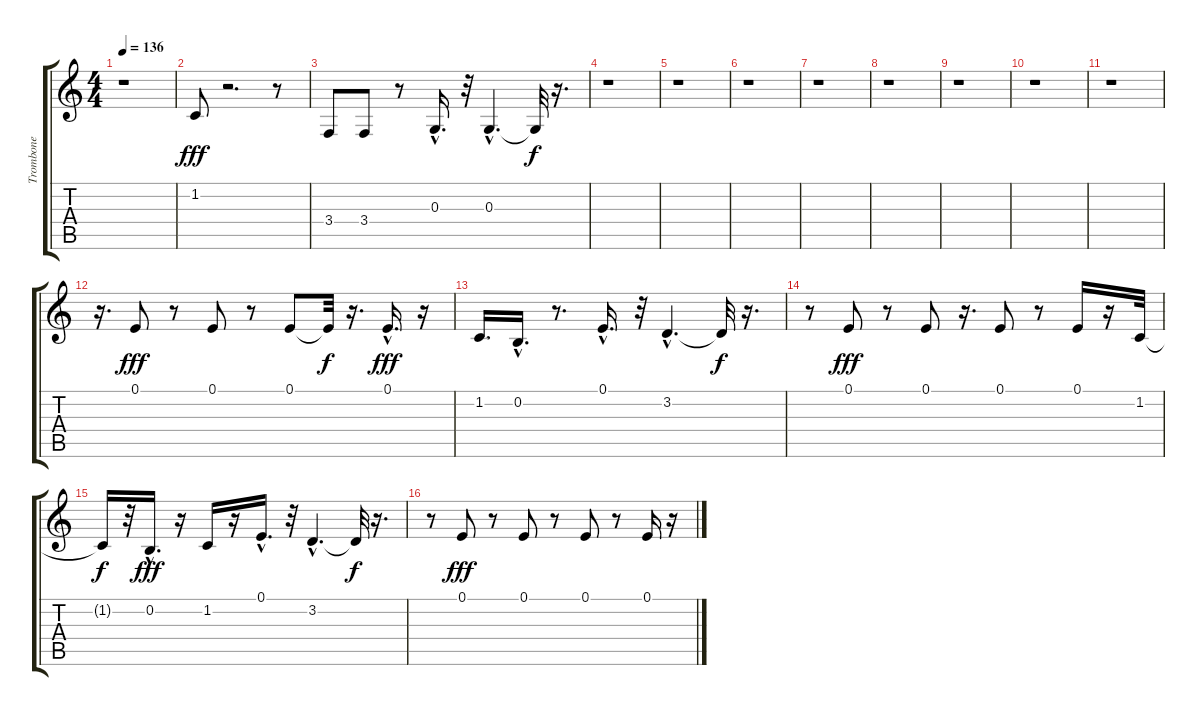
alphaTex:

\track ("Trombone" "Trombone") {instrument trombone}
\staff {score tabs}
\tuning (E4 B3 G3 D3 A2 E2) {hide}
\ts (4 4)
\tempo 136
\clef g2
\ks c
r.1{dy f} |
1.2.8{dy fff} r.2{d} r.8 |
3.4.8 3.4.8 r.8 0.3{hac}.16{d} r.32 0.3{hac}.4{d} 0.3{t}.32{dy f} r.16{d} |
r.1 |
r.1 |
r.1 |
r.1 |
r.1 |
r.1 |
r.1 |
r.1 |
r.16{d} 0.1.8{dy fff} r.8 0.1.8 r.8 0.1.8 0.1{t}.32{dy f} r.16{d} 0.1{hac}.16{d dy fff} r.16 |
1.2.16{d} 0.2{hac}.16{d} r.8{d} 0.1{hac}.16{d} r.32 3.2{hac}.4{d} 3.2{t}.32{dy f} r.16{d} |
r.8 0.1.8{dy fff} r.8 0.1.8 r.16{d} 0.1.8 r.8 0.1.16 r.16 1.2.32 |
1.2{t}.16{dy f} r.32 0.2{hac}.16{d dy fff} r.16 1.2.16 r.16 0.1{hac}.16{d} r.32 3.2{hac}.4{d} 3.2{t}.32{dy f} r.16{d} |
r.8 0.1.8{dy fff} r.8 0.1.8 r.8 0.1.8 r.8 0.1.16 r.16
